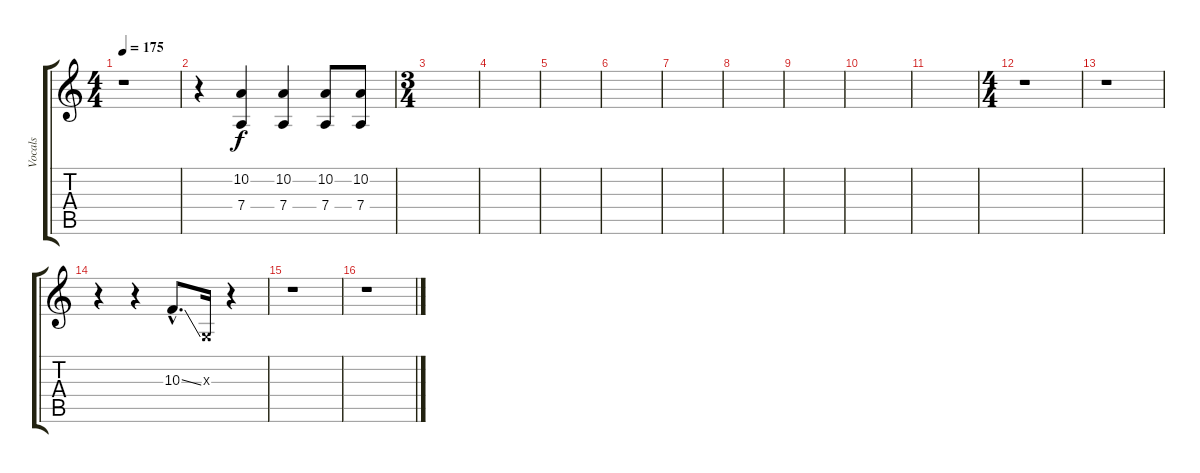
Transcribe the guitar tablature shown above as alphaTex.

\track ("Vocals" "Vocals") {instrument flute}
\staff {score tabs}
\tuning (E4 B3 G3 D3 A2 E2) {hide}
\ts (4 4)
\tempo 175
\clef g2
\ks c
r.1{dy f} |
r.4 (10.2 7.4).4 (10.2 7.4).4 (10.2 7.4).8 (10.2 7.4).8 |
\ts (3 4)
|
|
|
|
|
|
|
|
|
\ts (4 4)
r.1 |
r.1 |
r.4 r.4 10.3{ss hac}.8{d} 0.3{x}.16 r.4 |
r.1 |
r.1
